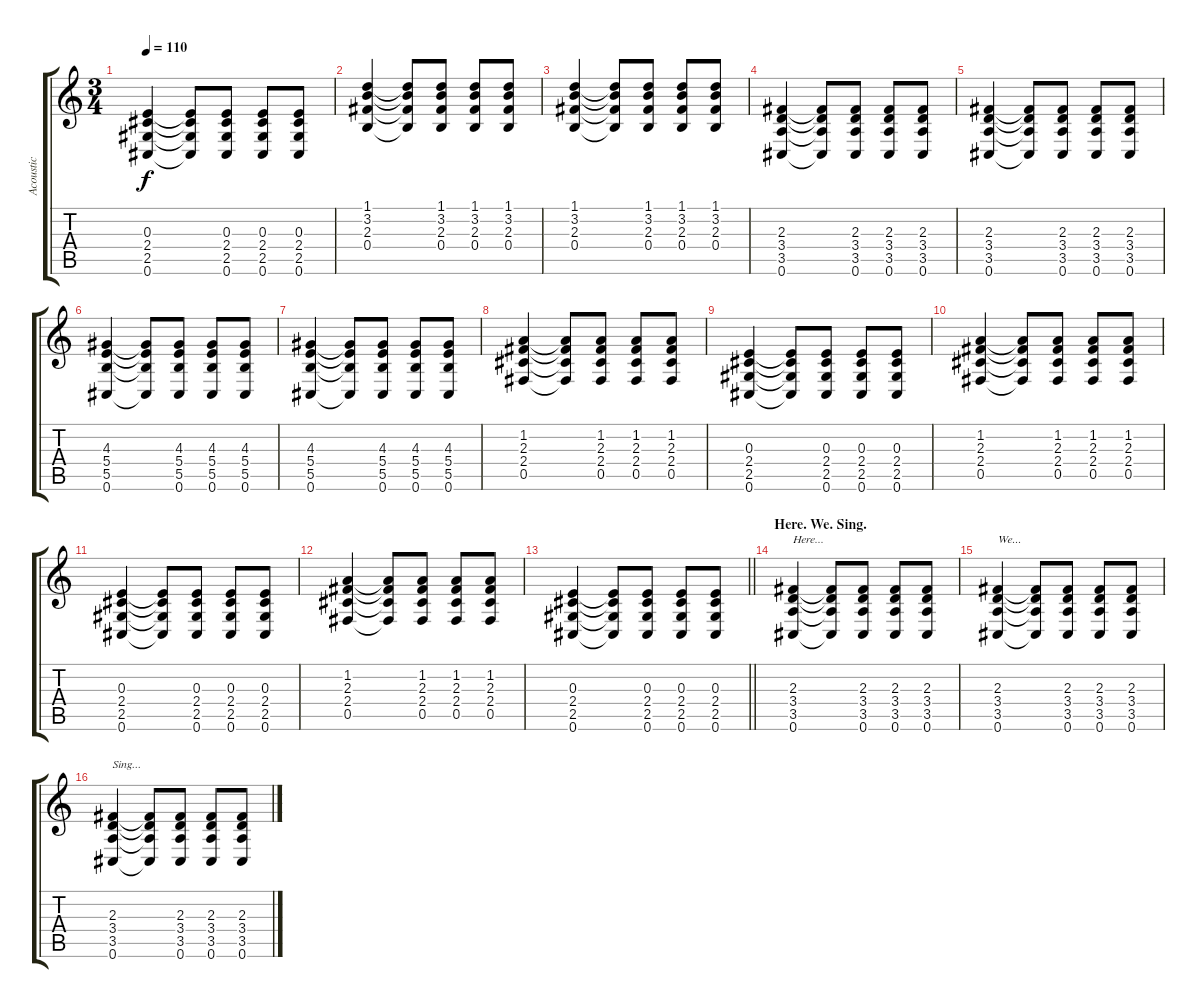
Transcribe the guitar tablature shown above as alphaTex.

\track ("Acoustic" "Acoustic") {instrument acousticguitarsteel}
\staff {score tabs}
\tuning (Db4 Ab3 E3 B2 Gb2 Db2) {hide}
\ts (3 4)
\tempo 110
\clef g2
\ks c
(0.3 2.4 2.5 0.6).4{dy f} (0.3{t} 2.4{t} 2.5{t} 0.6{t}).8 (0.3 2.4 2.5 0.6).8 (0.3 2.4 2.5 0.6).8 (0.3 2.4 2.5 0.6).8 |
(1.1 3.2 2.3 0.4).4 (1.1{t} 3.2{t} 2.3{t} 0.4{t}).8 (1.1 3.2 2.3 0.4).8 (1.1 3.2 2.3 0.4).8 (1.1 3.2 2.3 0.4).8 |
(1.1 3.2 2.3 0.4).4 (1.1{t} 3.2{t} 2.3{t} 0.4{t}).8 (1.1 3.2 2.3 0.4).8 (1.1 3.2 2.3 0.4).8 (1.1 3.2 2.3 0.4).8 |
(2.3 3.4 3.5 0.6).4 (2.3{t} 3.4{t} 3.5{t} 0.6{t}).8 (2.3 3.4 3.5 0.6).8 (2.3 3.4 3.5 0.6).8 (2.3 3.4 3.5 0.6).8 |
(2.3 3.4 3.5 0.6).4 (2.3{t} 3.4{t} 3.5{t} 0.6{t}).8 (2.3 3.4 3.5 0.6).8 (2.3 3.4 3.5 0.6).8 (2.3 3.4 3.5 0.6).8 |
(4.3 5.4 5.5 0.6).4 (4.3{t} 5.4{t} 5.5{t} 0.6{t}).8 (4.3 5.4 5.5 0.6).8 (4.3 5.4 5.5 0.6).8 (4.3 5.4 5.5 0.6).8 |
(4.3 5.4 5.5 0.6).4 (4.3{t} 5.4{t} 5.5{t} 0.6{t}).8 (4.3 5.4 5.5 0.6).8 (4.3 5.4 5.5 0.6).8 (4.3 5.4 5.5 0.6).8 |
(1.2 2.3 2.4 0.5).4 (1.2{t} 2.3{t} 2.4{t} 0.5{t}).8 (1.2 2.3 2.4 0.5).8 (1.2 2.3 2.4 0.5).8 (1.2 2.3 2.4 0.5).8 |
(0.3 2.4 2.5 0.6).4 (0.3{t} 2.4{t} 2.5{t} 0.6{t}).8 (0.3 2.4 2.5 0.6).8 (0.3 2.4 2.5 0.6).8 (0.3 2.4 2.5 0.6).8 |
(1.2 2.3 2.4 0.5).4 (1.2{t} 2.3{t} 2.4{t} 0.5{t}).8 (1.2 2.3 2.4 0.5).8 (1.2 2.3 2.4 0.5).8 (1.2 2.3 2.4 0.5).8 |
(0.3 2.4 2.5 0.6).4 (0.3{t} 2.4{t} 2.5{t} 0.6{t}).8 (0.3 2.4 2.5 0.6).8 (0.3 2.4 2.5 0.6).8 (0.3 2.4 2.5 0.6).8 |
(1.2 2.3 2.4 0.5).4 (1.2{t} 2.3{t} 2.4{t} 0.5{t}).8 (1.2 2.3 2.4 0.5).8 (1.2 2.3 2.4 0.5).8 (1.2 2.3 2.4 0.5).8 |
\barLineRight lightlight
(0.3 2.4 2.5 0.6).4 (0.3{t} 2.4{t} 2.5{t} 0.6{t}).8 (0.3 2.4 2.5 0.6).8 (0.3 2.4 2.5 0.6).8 (0.3 2.4 2.5 0.6).8 |
\section ("" "Here. We. Sing.")
(2.3 3.4 3.5 0.6).4{txt "Here..."} (2.3{t} 3.4{t} 3.5{t} 0.6{t}).8 (2.3 3.4 3.5 0.6).8 (2.3 3.4 3.5 0.6).8 (2.3 3.4 3.5 0.6).8 |
(2.3 3.4 3.5 0.6).4{txt "We..."} (2.3{t} 3.4{t} 3.5{t} 0.6{t}).8 (2.3 3.4 3.5 0.6).8 (2.3 3.4 3.5 0.6).8 (2.3 3.4 3.5 0.6).8 |
(2.3 3.4 3.5 0.6).4{txt "Sing..."} (2.3{t} 3.4{t} 3.5{t} 0.6{t}).8 (2.3 3.4 3.5 0.6).8 (2.3 3.4 3.5 0.6).8 (2.3 3.4 3.5 0.6).8
